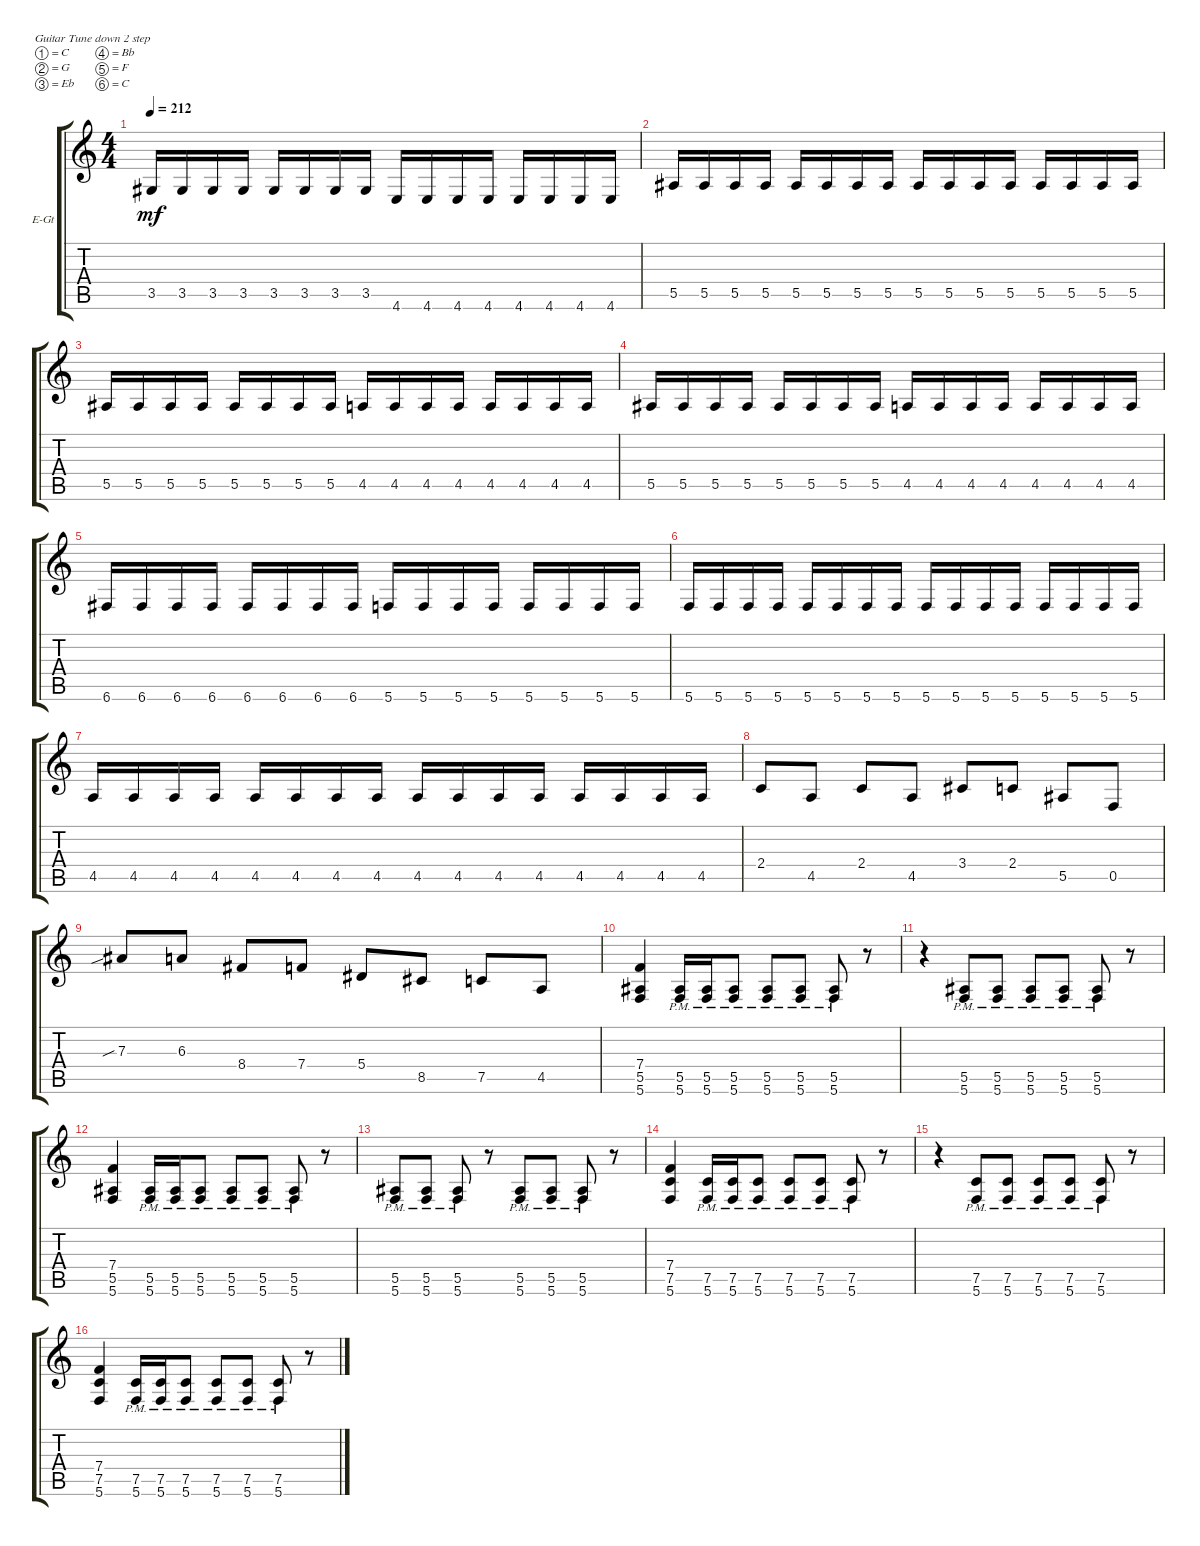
\defaultSystemsLayout 4
\bracketExtendMode groupsimilarinstruments
\firstSystemTrackNameOrientation horizontal
\otherSystemsTrackNameOrientation horizontal
\track ("Eschbach Rhythm" "E-Gt") {instrument overdrivenguitar}
\staff {score tabs}
\tuning (C4 G3 Eb3 Bb2 F2 C2)
\ts (4 4)
\tempo 212
\clef g2
\ks c
3.5.16{dy mf} 3.5.16 3.5.16 3.5.16 3.5.16 3.5.16 3.5.16 3.5.16 4.6.16 4.6.16 4.6.16 4.6.16 4.6.16 4.6.16 4.6.16 4.6.16 |
5.5.16 5.5.16 5.5.16 5.5.16 5.5.16 5.5.16 5.5.16 5.5.16 5.5.16 5.5.16 5.5.16 5.5.16 5.5.16 5.5.16 5.5.16 5.5.16 |
5.5.16 5.5.16 5.5.16 5.5.16 5.5.16 5.5.16 5.5.16 5.5.16 4.5.16 4.5.16 4.5.16 4.5.16 4.5.16 4.5.16 4.5.16 4.5.16 |
5.5.16 5.5.16 5.5.16 5.5.16 5.5.16 5.5.16 5.5.16 5.5.16 4.5.16 4.5.16 4.5.16 4.5.16 4.5.16 4.5.16 4.5.16 4.5.16 |
6.6.16 6.6.16 6.6.16 6.6.16 6.6.16 6.6.16 6.6.16 6.6.16 5.6.16 5.6.16 5.6.16 5.6.16 5.6.16 5.6.16 5.6.16 5.6.16 |
5.6.16 5.6.16 5.6.16 5.6.16 5.6.16 5.6.16 5.6.16 5.6.16 5.6.16 5.6.16 5.6.16 5.6.16 5.6.16 5.6.16 5.6.16 5.6.16 |
4.5.16 4.5.16 4.5.16 4.5.16 4.5.16 4.5.16 4.5.16 4.5.16 4.5.16 4.5.16 4.5.16 4.5.16 4.5.16 4.5.16 4.5.16 4.5.16 |
2.4.8 4.5.8 2.4.8 4.5.8 3.4.8 2.4.8 5.5.8 0.5.8 |
7.3{sib}.8 6.3.8 8.4.8 7.4.8 5.4.8 8.5.8 7.5.8 4.5.8 |
(5.6 5.5 7.4).4 (5.5{pm} 5.6{pm}).16 (5.5{pm} 5.6{pm}).16 (5.5{pm} 5.6{pm}).8 (5.5{pm} 5.6{pm}).8 (5.5{pm} 5.6{pm}).8 (5.5{pm} 5.6{pm}).8 r.8 |
r.4 (5.5{pm} 5.6{pm}).8 (5.5{pm} 5.6{pm}).8 (5.5{pm} 5.6{pm}).8 (5.5{pm} 5.6{pm}).8 (5.5{pm} 5.6{pm}).8 r.8 |
(7.4 5.6 5.5).4 (5.5{pm} 5.6{pm}).16 (5.5{pm} 5.6{pm}).16 (5.5{pm} 5.6{pm}).8 (5.5{pm} 5.6{pm}).8 (5.5{pm} 5.6{pm}).8 (5.5{pm} 5.6{pm}).8 r.8 |
(5.5{pm} 5.6{pm}).8 (5.5{pm} 5.6{pm}).8 (5.5{pm} 5.6{pm}).8 r.8 (5.5{pm} 5.6{pm}).8 (5.5{pm} 5.6{pm}).8 (5.5{pm} 5.6{pm}).8 r.8 |
(7.4 5.6 7.5).4 (7.5{pm} 5.6{pm}).16 (7.5{pm} 5.6{pm}).16 (7.5{pm} 5.6{pm}).8 (7.5{pm} 5.6{pm}).8 (7.5{pm} 5.6{pm}).8 (7.5{pm} 5.6{pm}).8 r.8 |
r.4 (7.5{pm} 5.6{pm}).8 (7.5{pm} 5.6{pm}).8 (7.5{pm} 5.6{pm}).8 (7.5{pm} 5.6{pm}).8 (7.5{pm} 5.6{pm}).8 r.8 |
(7.4 5.6 7.5).4 (7.5{pm} 5.6{pm}).16 (7.5{pm} 5.6{pm}).16 (7.5{pm} 5.6{pm}).8 (7.5{pm} 5.6{pm}).8 (7.5{pm} 5.6{pm}).8 (7.5{pm} 5.6{pm}).8 r.8
